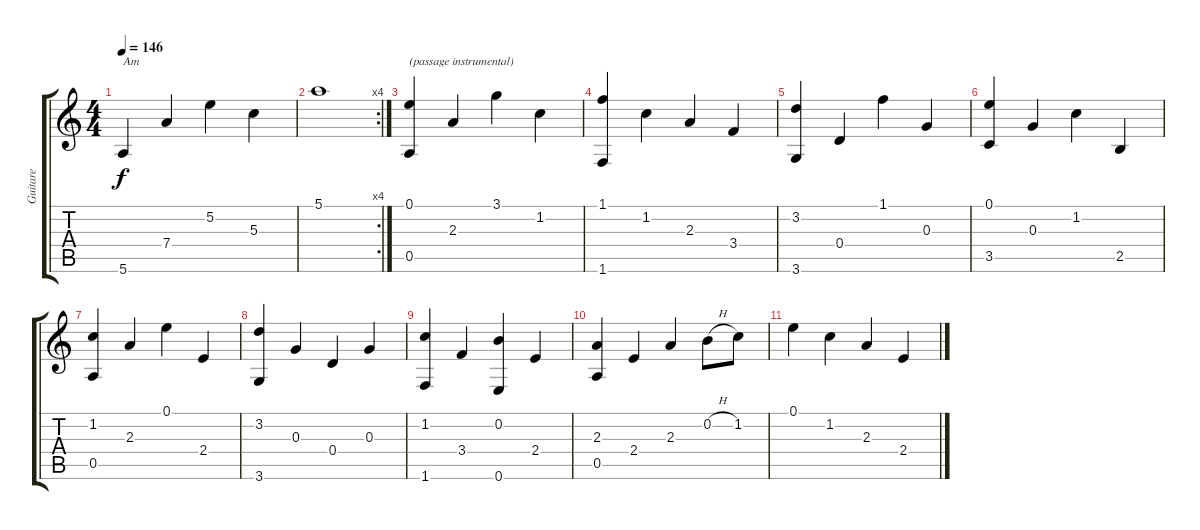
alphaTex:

\track ("Guitare" "Guitare") {instrument acousticguitarnylon}
\staff {score tabs}
\tuning (E4 B3 G3 D3 A2 E2) {hide}
\ts (4 4)
\tempo 146
\clef g2
\ks c
5.6.4{txt "Am" dy f} 7.4.4 5.2.4 5.3.4 |
\rc 4
5.1.1 |
(0.1 0.5).4{txt "(passage instrumental)"} 2.3.4 3.1.4 1.2.4 |
(1.1 1.6).4 1.2.4 2.3.4 3.4.4 |
(3.2 3.6).4 0.4.4 1.1.4 0.3.4 |
(0.1 3.5).4 0.3.4 1.2.4 2.5.4 |
(1.2 0.5).4 2.3.4 0.1.4 2.4.4 |
(3.2 3.6).4 0.3.4 0.4.4 0.3.4 |
(1.2 1.6).4 3.4.4 (0.2 0.6).4 2.4.4 |
(2.3 0.5).4 2.4.4 2.3.4 0.2{h}.8 1.2.8 |
0.1.4 1.2.4 2.3.4 2.4.4
